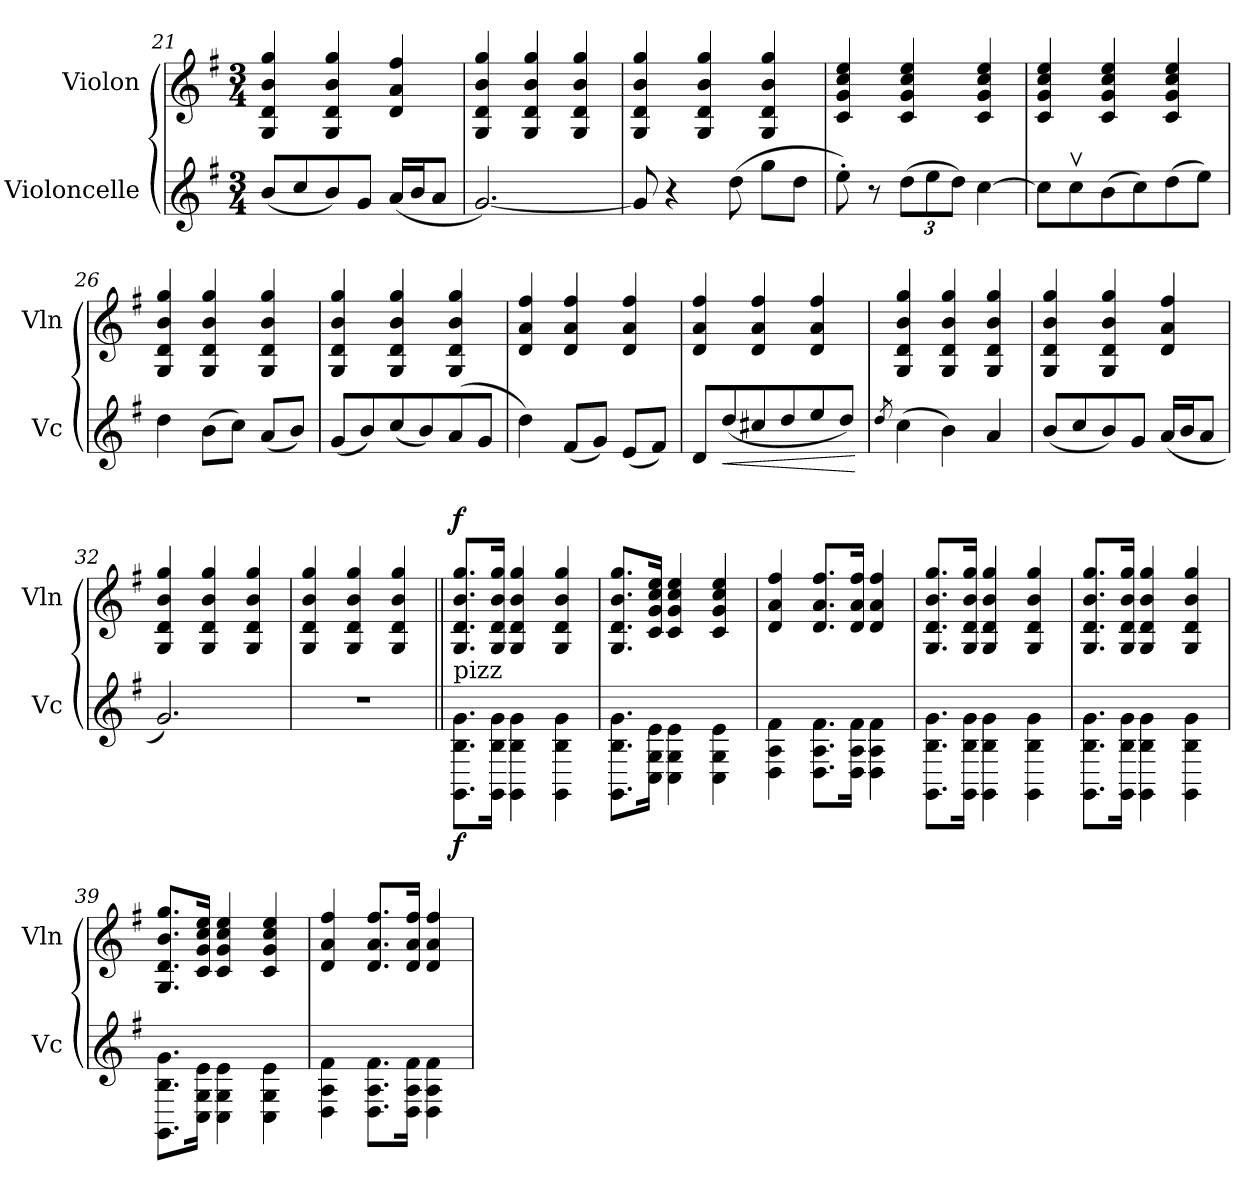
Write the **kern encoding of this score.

**kern	**dynam	**kern	**dynam
*part2	*part2	*part1	*part1
*staff2	*staff2	*staff1	*staff1
*I"Violoncelle	*	*I"Violon	*
*I'Vc	*	*I'Vln	*
!!LO:LB:g=z
*clefG2	*	*clefG2	*
*k[f#]	*	*k[f#]	*
*M3/4	*	*M3/4	*
=21	=21	=21	=21
(8b/L	.	4G/ 4d/ 4b/ 4gg/	.
8cc/	.	.	.
8b/)	.	4G/ 4d/ 4b/ 4gg/	.
8g/J	.	.	.
(16a/LL	.	4d/ 4a/ 4ff#/	.
16b/J	.	.	.
8a/J	.	.	.
=22	=22	=22	=22
[2.g/)	.	4G/ 4d/ 4b/ 4gg/	.
.	.	4G/ 4d/ 4b/ 4gg/	.
.	.	4G/ 4d/ 4b/ 4gg/	.
=23	=23	=23	=23
8g/]	.	4G/ 4d/ 4b/ 4gg/	.
4r	.	.	.
.	.	4G/ 4d/ 4b/ 4gg/	.
(8dd\	.	.	.
8gg\L	.	4G/ 4d/ 4b/ 4gg/	.
8dd\J	.	.	.
=24	=24	=24	=24
8ee'\)	.	4c/ 4g/ 4cc/ 4ee/	.
8r	.	.	.
*Xbrackettup	*	*	*
(12dd\L	.	4c/ 4g/ 4cc/ 4ee/	.
12ee\	.	.	.
12dd\J)	.	.	.
[4cc\	.	4c/ 4g/ 4cc/ 4ee/	.
=25	=25	=25	=25
8cc\L]	.	4c/ 4g/ 4cc/ 4ee/	.
8ccv\	.	.	.
(8b\	.	4c/ 4g/ 4cc/ 4ee/	.
8cc\)	.	.	.
(8dd\	.	4c/ 4g/ 4cc/ 4ee/	.
8ee\J)	.	.	.
=26	=26	=26	=26
4dd\	.	4G/ 4d/ 4b/ 4gg/	.
(8b\L	.	4G/ 4d/ 4b/ 4gg/	.
8cc\J)	.	.	.
(8a/L	.	4G/ 4d/ 4b/ 4gg/	.
8b/J)	.	.	.
=27	=27	=27	=27
(8g/L	.	4G/ 4d/ 4b/ 4gg/	.
8b/)	.	.	.
(8cc/	.	4G/ 4d/ 4b/ 4gg/	.
8b/)	.	.	.
(8a/	.	4G/ 4d/ 4b/ 4gg/	.
8g/J	.	.	.
!!LO:LB:g=z
=28	=28	=28	=28
4dd\)	.	4d/ 4a/ 4ff#/	.
(8f#/L	.	4d/ 4a/ 4ff#/	.
8g/J)	.	.	.
(8e/L	.	4d/ 4a/ 4ff#/	.
8f#/J)	.	.	.
=29	=29	=29	=29
8d/L	.	4d/ 4a/ 4ff#/	.
!	!LO:HP:b	!	!
(8dd/	<	.	.
8cc#X/	.	4d/ 4a/ 4ff#/	.
8dd/	.	.	.
8ee/	.	4d/ 4a/ 4ff#/	.
8dd/J)	.	.	.
.	[	.	.
=30	=30	=30	=30
8qdd/	.	.	.
(4cc\	.	4G/ 4d/ 4b/ 4gg/	.
4b\)	.	4G/ 4d/ 4b/ 4gg/	.
4a/	.	4G/ 4d/ 4b/ 4gg/	.
=31	=31	=31	=31
(8b/L	.	4G/ 4d/ 4b/ 4gg/	.
8cc/	.	.	.
8b/)	.	4G/ 4d/ 4b/ 4gg/	.
8g/J	.	.	.
(16a/LL	.	4d/ 4a/ 4ff#/	.
16b/J	.	.	.
8a/J	.	.	.
=32	=32	=32	=32
2.g/)	.	4G/ 4d/ 4b/ 4gg/	.
.	.	4G/ 4d/ 4b/ 4gg/	.
.	.	4G/ 4d/ 4b/ 4gg/	.
=33	=33	=33	=33
2.r	.	4G/ 4d/ 4b/ 4gg/	.
.	.	4G/ 4d/ 4b/ 4gg/	.
.	.	4G/ 4d/ 4b/ 4gg/	.
!!LO:PB:g=z
=34||	=34||	=34||	=34||
!LO:TX:a:t=pizz	!	!	!
!	!LO:DY:b	!	!LO:DY:a
8.GG\ 8.B\ 8.g\L	f	8.G/ 8.d/ 8.b/ 8.gg/L	f
16GG\ 16B\ 16g\Jk	.	16G/ 16d/ 16b/ 16gg/Jk	.
4GG\ 4B\ 4g\	.	4G/ 4d/ 4b/ 4gg/	.
4GG\ 4B\ 4g\	.	4G/ 4d/ 4b/ 4gg/	.
=35	=35	=35	=35
8.GG\ 8.B\ 8.g\L	.	8.G/ 8.d/ 8.b/ 8.gg/L	.
16C\ 16G\ 16e\Jk	.	16c/ 16g/ 16cc/ 16ee/Jk	.
4C\ 4G\ 4e\	.	4c/ 4g/ 4cc/ 4ee/	.
4C\ 4G\ 4e\	.	4c/ 4g/ 4cc/ 4ee/	.
=36	=36	=36	=36
4D\ 4A\ 4f#\	.	4d/ 4a/ 4ff#/	.
8.D\ 8.A\ 8.f#\L	.	8.d/ 8.a/ 8.ff#/L	.
16D\ 16A\ 16f#\Jk	.	16d/ 16a/ 16ff#/Jk	.
4D\ 4A\ 4f#\	.	4d/ 4a/ 4ff#/	.
=37	=37	=37	=37
8.GG\ 8.B\ 8.g\L	.	8.G/ 8.d/ 8.b/ 8.gg/L	.
16GG\ 16B\ 16g\Jk	.	16G/ 16d/ 16b/ 16gg/Jk	.
4GG\ 4B\ 4g\	.	4G/ 4d/ 4b/ 4gg/	.
4GG\ 4B\ 4g\	.	4G/ 4d/ 4b/ 4gg/	.
=38	=38	=38	=38
8.GG\ 8.B\ 8.g\L	.	8.G/ 8.d/ 8.b/ 8.gg/L	.
16GG\ 16B\ 16g\Jk	.	16G/ 16d/ 16b/ 16gg/Jk	.
4GG\ 4B\ 4g\	.	4G/ 4d/ 4b/ 4gg/	.
4GG\ 4B\ 4g\	.	4G/ 4d/ 4b/ 4gg/	.
=39	=39	=39	=39
8.GG\ 8.B\ 8.g\L	.	8.G/ 8.d/ 8.b/ 8.gg/L	.
16C\ 16G\ 16e\Jk	.	16c/ 16g/ 16cc/ 16ee/Jk	.
4C\ 4G\ 4e\	.	4c/ 4g/ 4cc/ 4ee/	.
4C\ 4G\ 4e\	.	4c/ 4g/ 4cc/ 4ee/	.
!!LO:LB:g=z
=40	=40	=40	=40
4D\ 4A\ 4f#\	.	4d/ 4a/ 4ff#/	.
8.D\ 8.A\ 8.f#\L	.	8.d/ 8.a/ 8.ff#/L	.
16D\ 16A\ 16f#\Jk	.	16d/ 16a/ 16ff#/Jk	.
4D\ 4A\ 4f#\	.	4d/ 4a/ 4ff#/	.
=	=	=	=
*-	*-	*-	*-
